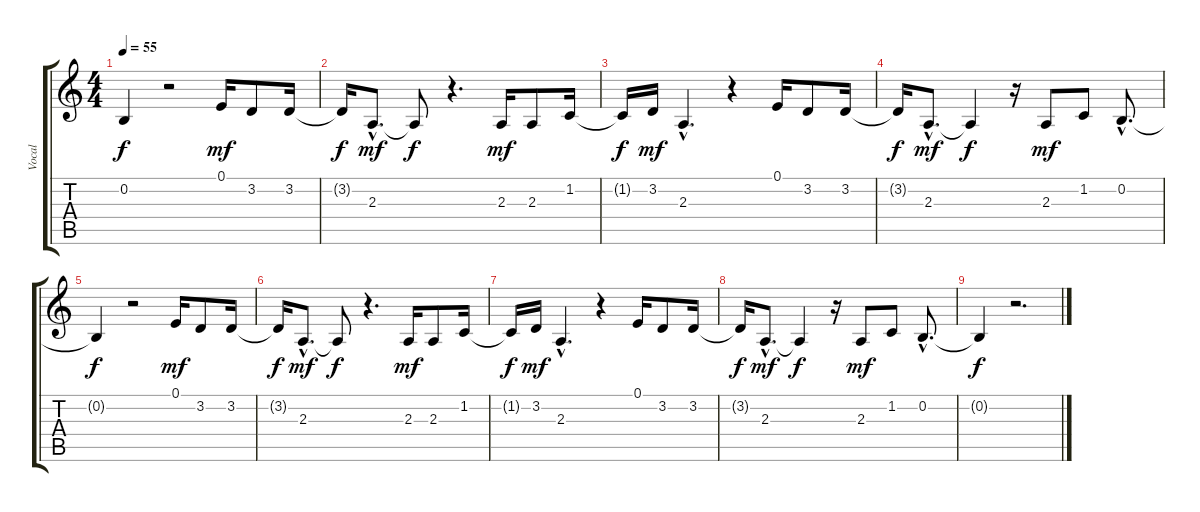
\track ("Vocal" "Vocal") {instrument lead6voice}
\staff {score tabs}
\tuning (E4 B3 G3 D3 A2 E2) {hide}
\ts (4 4)
\tempo 55
\clef g2
\ks c
0.2{t}.4{dy f} r.2 0.1.16{dy mf} 3.2.8 3.2.16 |
3.2{t}.16{dy f} 2.3{hac}.8{d dy mf} 2.3{t}.8{dy f} r.4{d} 2.3.16{dy mf} 2.3.8 1.2.16 |
1.2{t}.16{dy f} 3.2.16{dy mf} 2.3{hac}.4{d} r.4 0.1.16 3.2.8 3.2.16 |
3.2{t}.16{dy f} 2.3{hac}.8{d dy mf} 2.3{t}.4{dy f} r.16 2.3.8{dy mf} 1.2.8 0.2{hac}.8{d} |
0.2{t}.4{dy f} r.2 0.1.16{dy mf} 3.2.8 3.2.16 |
3.2{t}.16{dy f} 2.3{hac}.8{d dy mf} 2.3{t}.8{dy f} r.4{d} 2.3.16{dy mf} 2.3.8 1.2.16 |
1.2{t}.16{dy f} 3.2.16{dy mf} 2.3{hac}.4{d} r.4 0.1.16 3.2.8 3.2.16 |
3.2{t}.16{dy f} 2.3{hac}.8{d dy mf} 2.3{t}.4{dy f} r.16 2.3.8{dy mf} 1.2.8 0.2{hac}.8{d} |
0.2{t}.4{dy f} r.2{d}
